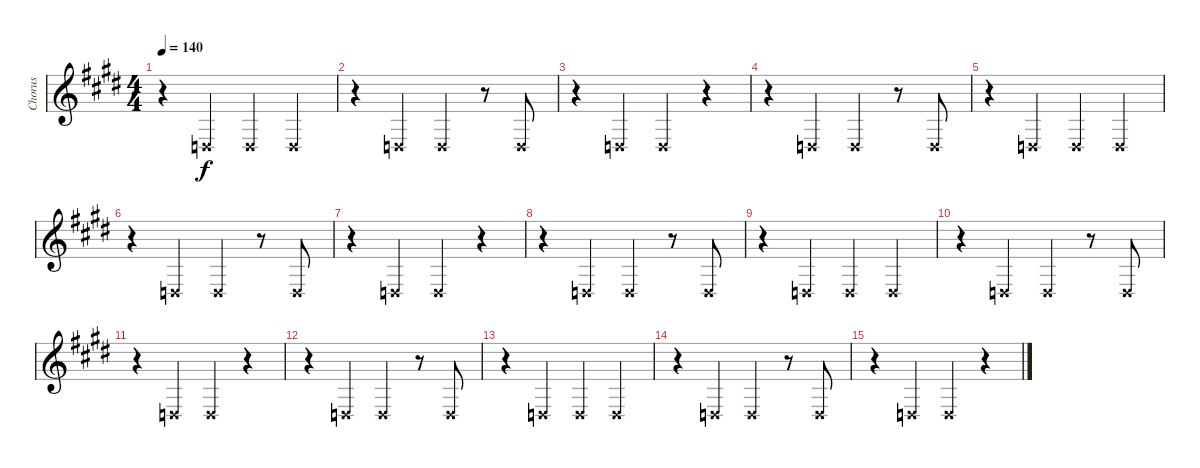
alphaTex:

\track ("Chorus" "Chorus") {instrument violin}
\staff {score}
\tuning (E4 B3 G3 D3 A2 E2) {hide}
\ts (4 4)
\tempo 140
\clef g2
\ks e
r.4{dy f} 0.4{x}.4 0.4{x}.4 0.4{x}.4 |
r.4 0.4{x}.4 0.4{x}.4 r.8 0.4{x}.8 |
r.4 0.4{x}.4 0.4{x}.4 r.4 |
r.4 0.4{x}.4 0.4{x}.4 r.8 0.4{x}.8 |
r.4 0.4{x}.4 0.4{x}.4 0.4{x}.4 |
r.4 0.4{x}.4 0.4{x}.4 r.8 0.4{x}.8 |
r.4 0.4{x}.4 0.4{x}.4 r.4 |
r.4 0.4{x}.4 0.4{x}.4 r.8 0.4{x}.8 |
r.4 0.4{x}.4 0.4{x}.4 0.4{x}.4 |
r.4 0.4{x}.4 0.4{x}.4 r.8 0.4{x}.8 |
r.4 0.4{x}.4 0.4{x}.4 r.4 |
r.4 0.4{x}.4 0.4{x}.4 r.8 0.4{x}.8 |
r.4 0.4{x}.4 0.4{x}.4 0.4{x}.4 |
r.4 0.4{x}.4 0.4{x}.4 r.8 0.4{x}.8 |
r.4 0.4{x}.4 0.4{x}.4 r.4
